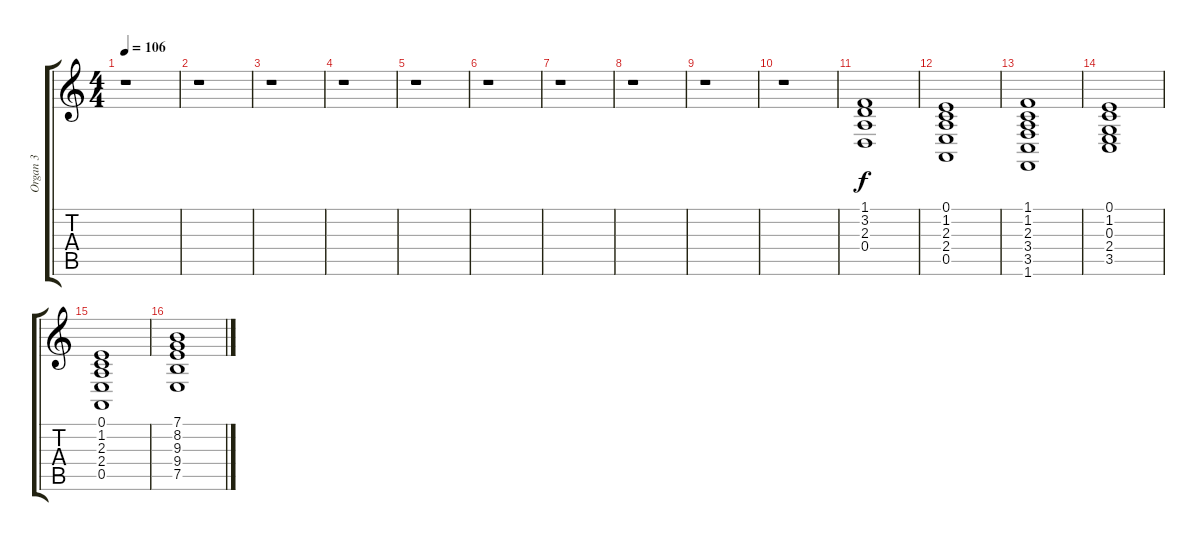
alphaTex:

\track ("Organ 3" "Organ 3") {instrument choiraahs}
\staff {score tabs}
\tuning (E4 B3 G3 D3 A2 E2) {hide}
\ts (4 4)
\tempo 106
\clef g2
\ks c
r.1{dy f instrument choiraahs} |
r.1 |
r.1 |
r.1 |
r.1 |
r.1 |
r.1 |
r.1 |
r.1 |
r.1 |
(1.1 3.2 2.3 0.4).1 |
(0.1 1.2 2.3 2.4 0.5).1 |
(1.1 1.2 2.3 3.4 3.5 1.6).1 |
(0.1 1.2 0.3 2.4 3.5).1 |
(0.1 1.2 2.3 2.4 0.5).1 |
(7.1 8.2 9.3 9.4 7.5).1
